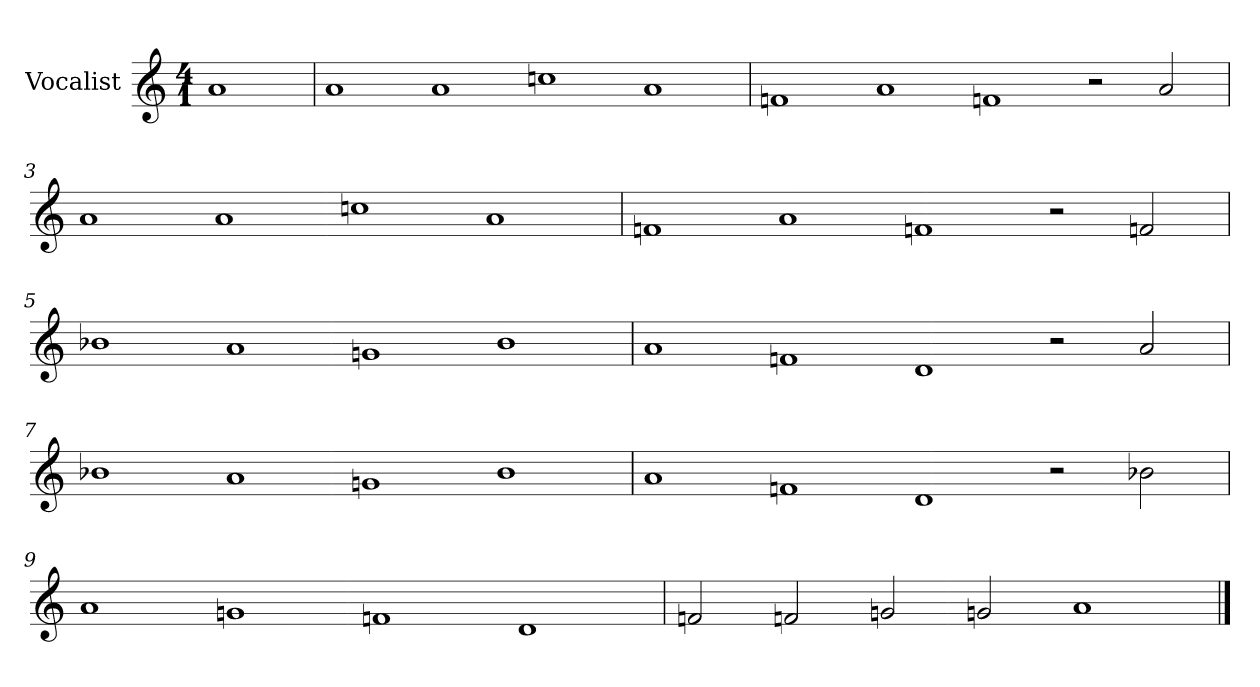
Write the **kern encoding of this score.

**kern
*part1
*staff1
*I"Vocalist
*k[]
*a:
*M4/1
=
1a
=1
1a
1a
1ccn
1a
=2
1fn
1a
1fn
2r
2a
=3
1a
1a
1ccn
1a
=4
1fn
1a
1fn
2r
2fn
=5
1b-X
1a
1gn
1b-
=6
1a
1fn
1d
2r
2a
=7
1b-X
1a
1gn
1b-
=8
1a
1fn
1d
2r
2b-X
=9
1a
1gn
1fn
1d
=10
2fn
2fn
2gn
2gn
1a
==
*-
